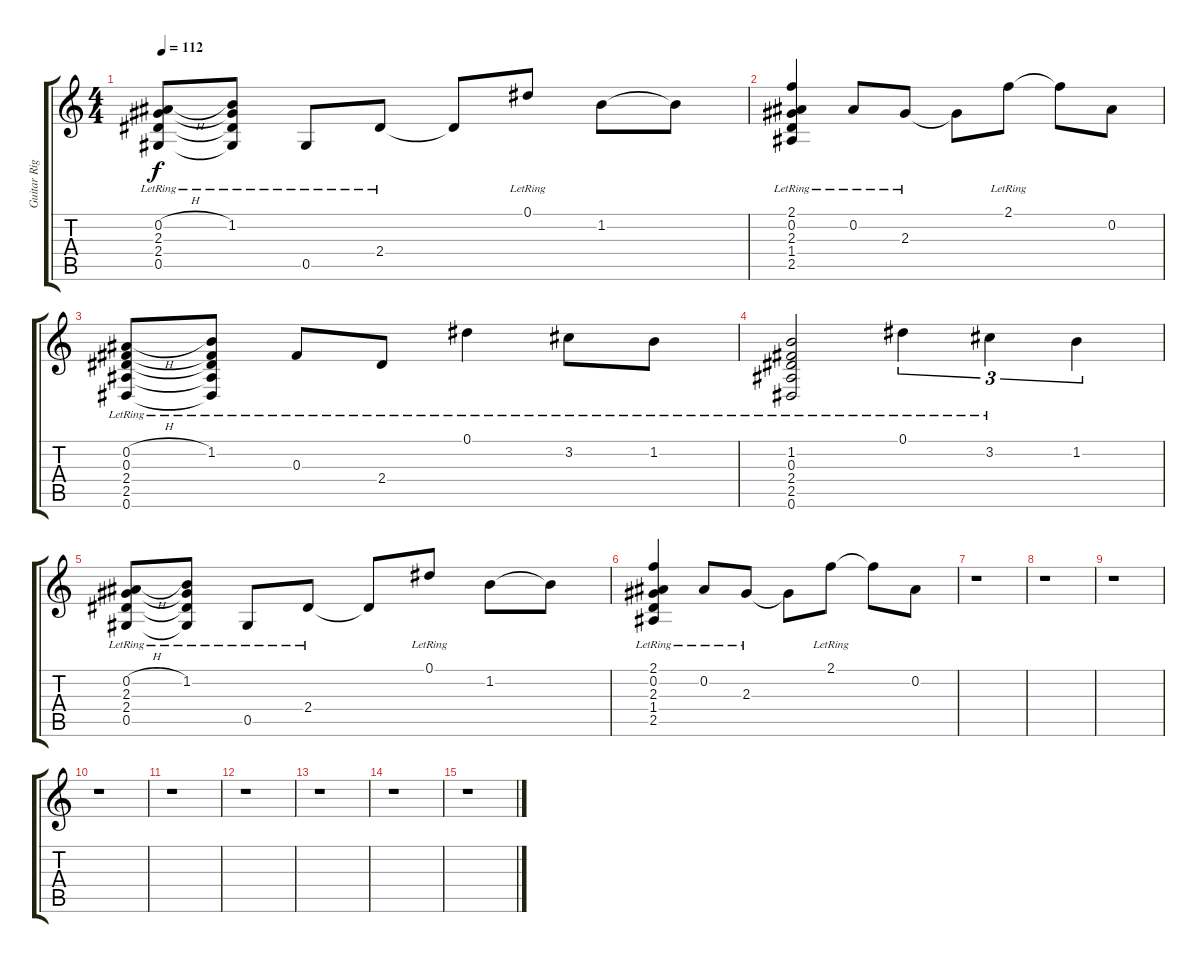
\track ("Guitar Right" "Guitar Rig") {instrument acousticguitarnylon}
\staff {score tabs}
\tuning (Eb4 Bb3 Gb3 Db3 Ab2 Eb2) {hide}
\ts (4 4)
\tempo 112
\clef g2
\ks c
(0.2{h} 2.3{lr} 2.4{lr} 0.5{lr}).8{dy f} (1.2{lr} 2.3{t} 2.4{t} 0.5{t}).8 0.5{lr}.8 2.4{lr}.8 2.4{t}.8 0.1{lr}.8 1.2.8 1.2{t}.8 |
(2.1{lr} 0.2 2.3{lr} 1.4{lr} 2.5{lr}).4 0.2{lr}.8 2.3{lr}.8 2.3{t}.8 2.1{lr}.8 2.1{t}.8 0.2.8 |
(0.2{h} 0.3{lr} 2.4{lr} 2.5{lr} 0.6{lr}).8 (1.2{lr} 0.3{t} 2.4{t} 2.5{t} 0.6{t}).8 0.3{lr}.8 2.4{lr}.8 0.1{lr}.4 3.2{lr}.8 1.2{lr}.8 |
(1.2{lr} 0.3{lr} 2.4{lr} 2.5{lr} 0.6{lr}).2 0.1{lr}.4{tu (3 2)} 3.2{lr}.4{tu (3 2)} 1.2.4{tu (3 2)} |
(0.2{h} 2.3{lr} 2.4{lr} 0.5{lr}).8 (1.2{lr} 2.3{t} 2.4{t} 0.5{t}).8 0.5{lr}.8 2.4{lr}.8 2.4{t}.8 0.1{lr}.8 1.2.8 1.2{t}.8 |
(2.1{lr} 0.2 2.3{lr} 1.4{lr} 2.5{lr}).4 0.2{lr}.8 2.3{lr}.8 2.3{t}.8 2.1{lr}.8 2.1{t}.8 0.2.8 |
r.1 |
r.1 |
r.1 |
r.1 |
r.1 |
r.1 |
r.1 |
r.1 |
r.1
